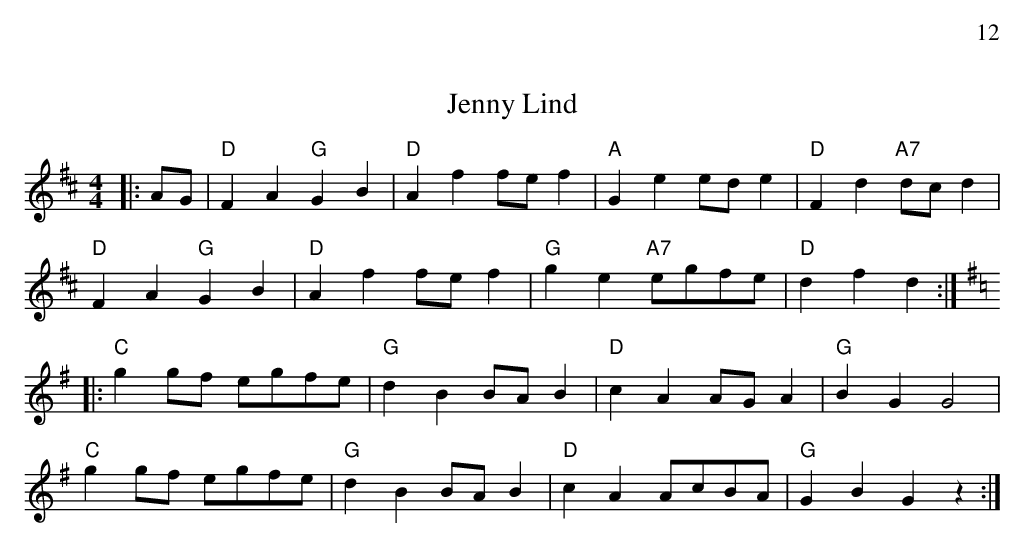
X:1
%%begintext right
%%12
%%endtext
T:Jenny Lind
M:4/4
L:1/8
K:D
|:AG|"D"F2A2 "G"G2B2|"D"A2f2 fef2|"A"G2e2 ede2|"D"F2d2 "A7"dcd2|
"D"F2A2 "G"G2B2|"D"A2f2 fef2|"G"g2e2 "A7"egfe|"D"d2f2 d2:|
K:G
|:"C"g2gf egfe|"G"d2B2 BAB2|"D"c2A2 AGA2|"G"B2G2 G4|
"C"g2gf egfe|"G"d2B2 BAB2|"D"c2A2 AcBA|"G"G2B2 G2z2:|
